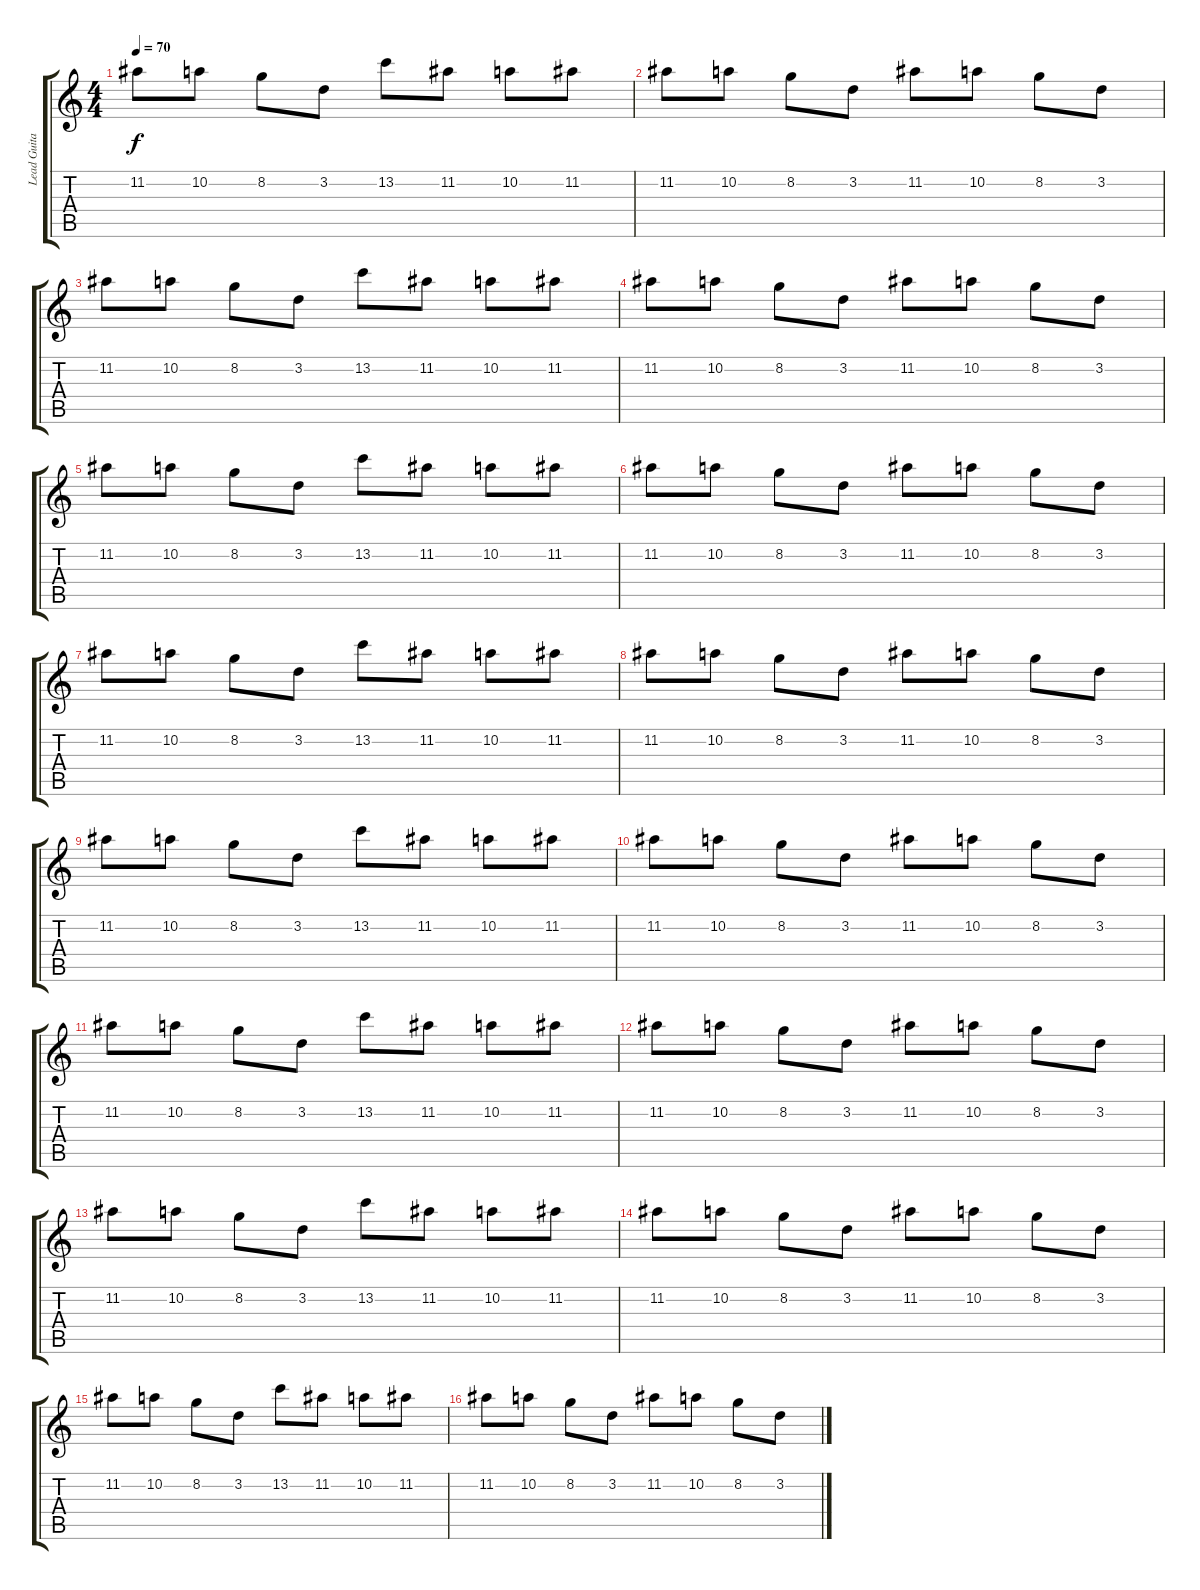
\track ("Lead Guitar 2" "Lead Guita") {instrument distortionguitar}
\staff {score tabs}
\tuning (E4 B3 G3 D3 A2 E2) {hide}
\ts (4 4)
\tempo 70
\clef g2
\ks c
11.2.8{dy f} 10.2.8 8.2.8 3.2.8 13.2.8 11.2.8 10.2.8 11.2.8 |
11.2.8 10.2.8 8.2.8 3.2.8 11.2.8 10.2.8 8.2.8 3.2.8 |
11.2.8 10.2.8 8.2.8 3.2.8 13.2.8 11.2.8 10.2.8 11.2.8 |
11.2.8 10.2.8 8.2.8 3.2.8 11.2.8 10.2.8 8.2.8 3.2.8 |
11.2.8 10.2.8 8.2.8 3.2.8 13.2.8 11.2.8 10.2.8 11.2.8 |
11.2.8 10.2.8 8.2.8 3.2.8 11.2.8 10.2.8 8.2.8 3.2.8 |
11.2.8 10.2.8 8.2.8 3.2.8 13.2.8 11.2.8 10.2.8 11.2.8 |
11.2.8 10.2.8 8.2.8 3.2.8 11.2.8 10.2.8 8.2.8 3.2.8 |
11.2.8 10.2.8 8.2.8 3.2.8 13.2.8 11.2.8 10.2.8 11.2.8 |
11.2.8 10.2.8 8.2.8 3.2.8 11.2.8 10.2.8 8.2.8 3.2.8 |
11.2.8 10.2.8 8.2.8 3.2.8 13.2.8 11.2.8 10.2.8 11.2.8 |
11.2.8 10.2.8 8.2.8 3.2.8 11.2.8 10.2.8 8.2.8 3.2.8 |
11.2.8 10.2.8 8.2.8 3.2.8 13.2.8 11.2.8 10.2.8 11.2.8 |
11.2.8 10.2.8 8.2.8 3.2.8 11.2.8 10.2.8 8.2.8 3.2.8 |
11.2.8 10.2.8 8.2.8 3.2.8 13.2.8 11.2.8 10.2.8 11.2.8 |
11.2.8 10.2.8 8.2.8 3.2.8 11.2.8 10.2.8 8.2.8 3.2.8
